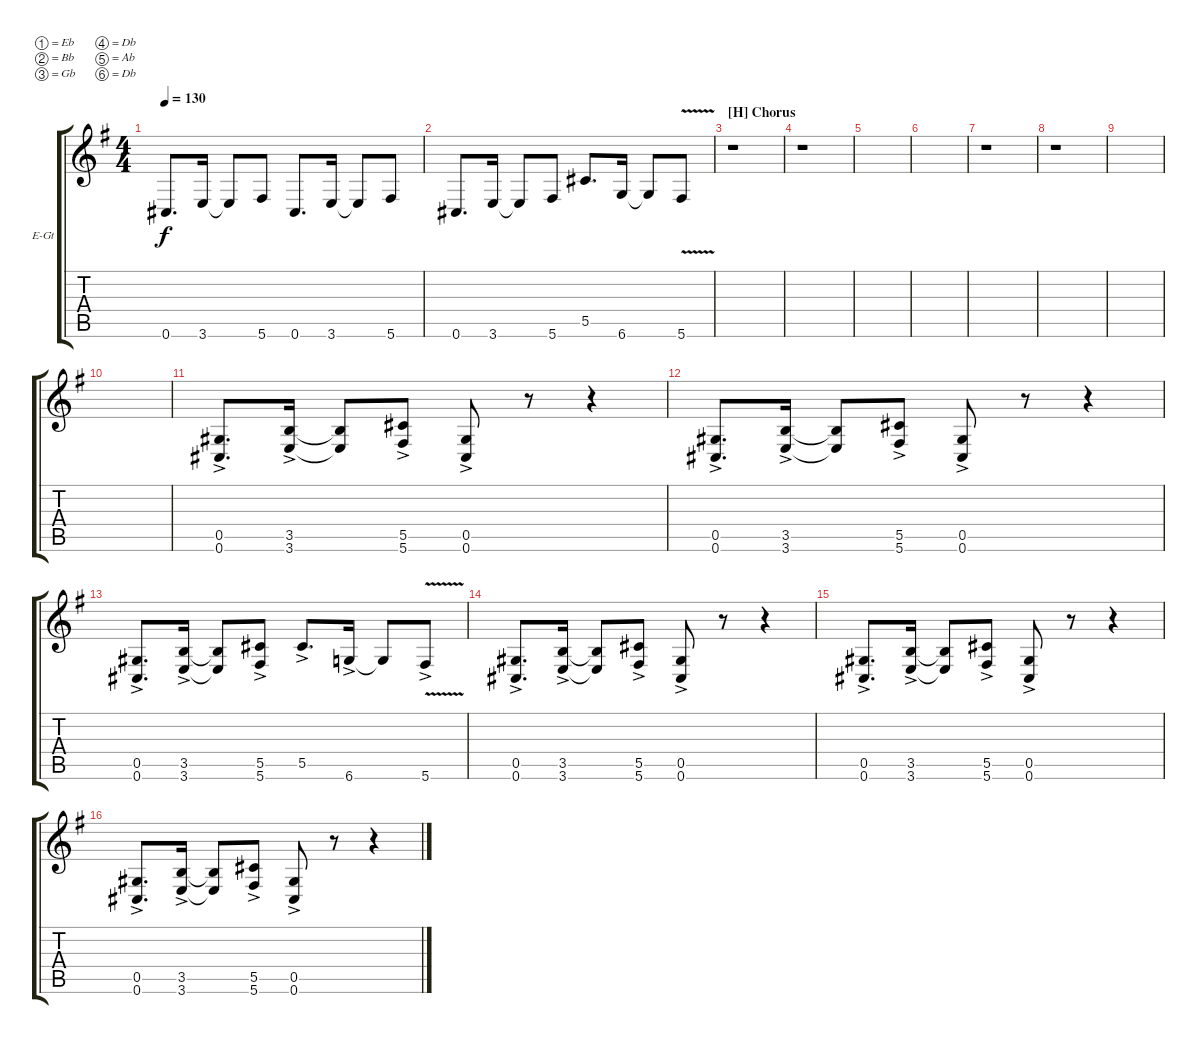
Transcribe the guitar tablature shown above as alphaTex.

\bracketExtendMode groupsimilarinstruments
\firstSystemTrackNameOrientation horizontal
\otherSystemsTrackNameOrientation horizontal
\track ("Gt 1" "E-Gt") {instrument distortionguitar}
\staff {score tabs}
\tuning (Eb4 Bb3 Gb3 Db3 Ab2 Db2)
\ts (4 4)
\tempo 130
\clef g2
\scale
1.03909
\ks g
0.6.8{d dy f} 3.6.16 3.6{t}.8 5.6.8 0.6.8{d} 3.6.16 3.6{t}.8 5.6.8 |
\scale
0.960908 0.6.8{d} 3.6.16 3.6{t}.8 5.6.8 5.5.8{d} 6.6.16 6.6{t}.8 5.6{v}.8 |
\section ("H" "Chorus")
\scale
1.03909 r.1 |
\scale
0.960908 r.1 |
\scale
1.03909 |
\scale
0.960908 |
\scale
1.03909 r.1 |
\scale
0.960908 r.1 |
\scale
1.03909 |
\scale
0.960908 |
\scale
1.03909 (0.5{ac} 0.6{ac}).8{d} (3.5{ac} 3.6{ac}).16 (3.5{t} 3.6{t}).8 (5.5{ac} 5.6{ac}).8 (0.5{ac} 0.6{ac}).8 r.8 r.4 |
\scale
0.960908 (0.5{ac} 0.6{ac}).8{d} (3.5{ac} 3.6{ac}).16 (3.5{t} 3.6{t}).8 (5.5{ac} 5.6{ac}).8 (0.5{ac} 0.6{ac}).8 r.8 r.4 |
\scale
1.03909 (0.5{ac} 0.6{ac}).8{d} (3.5{ac} 3.6{ac}).16 (3.5{t} 3.6{t}).8 (5.5{ac} 5.6{ac}).8 5.5{ac}.8{d} 6.6{ac}.16 6.6{t}.8 5.6{v ac}.8 |
\scale
0.960908 (0.5{ac} 0.6{ac}).8{d} (3.5{ac} 3.6{ac}).16 (3.5{t} 3.6{t}).8 (5.5{ac} 5.6{ac}).8 (0.5{ac} 0.6{ac}).8 r.8 r.4 |
\scale
1.03909 (0.5{ac} 0.6{ac}).8{d} (3.5{ac} 3.6{ac}).16 (3.5{t} 3.6{t}).8 (5.5{ac} 5.6{ac}).8 (0.5{ac} 0.6{ac}).8 r.8 r.4 |
\scale
0.960908 (0.5{ac} 0.6{ac}).8{d} (3.5{ac} 3.6{ac}).16 (3.5{t} 3.6{t}).8 (5.5{ac} 5.6{ac}).8 (0.5{ac} 0.6{ac}).8 r.8 r.4
